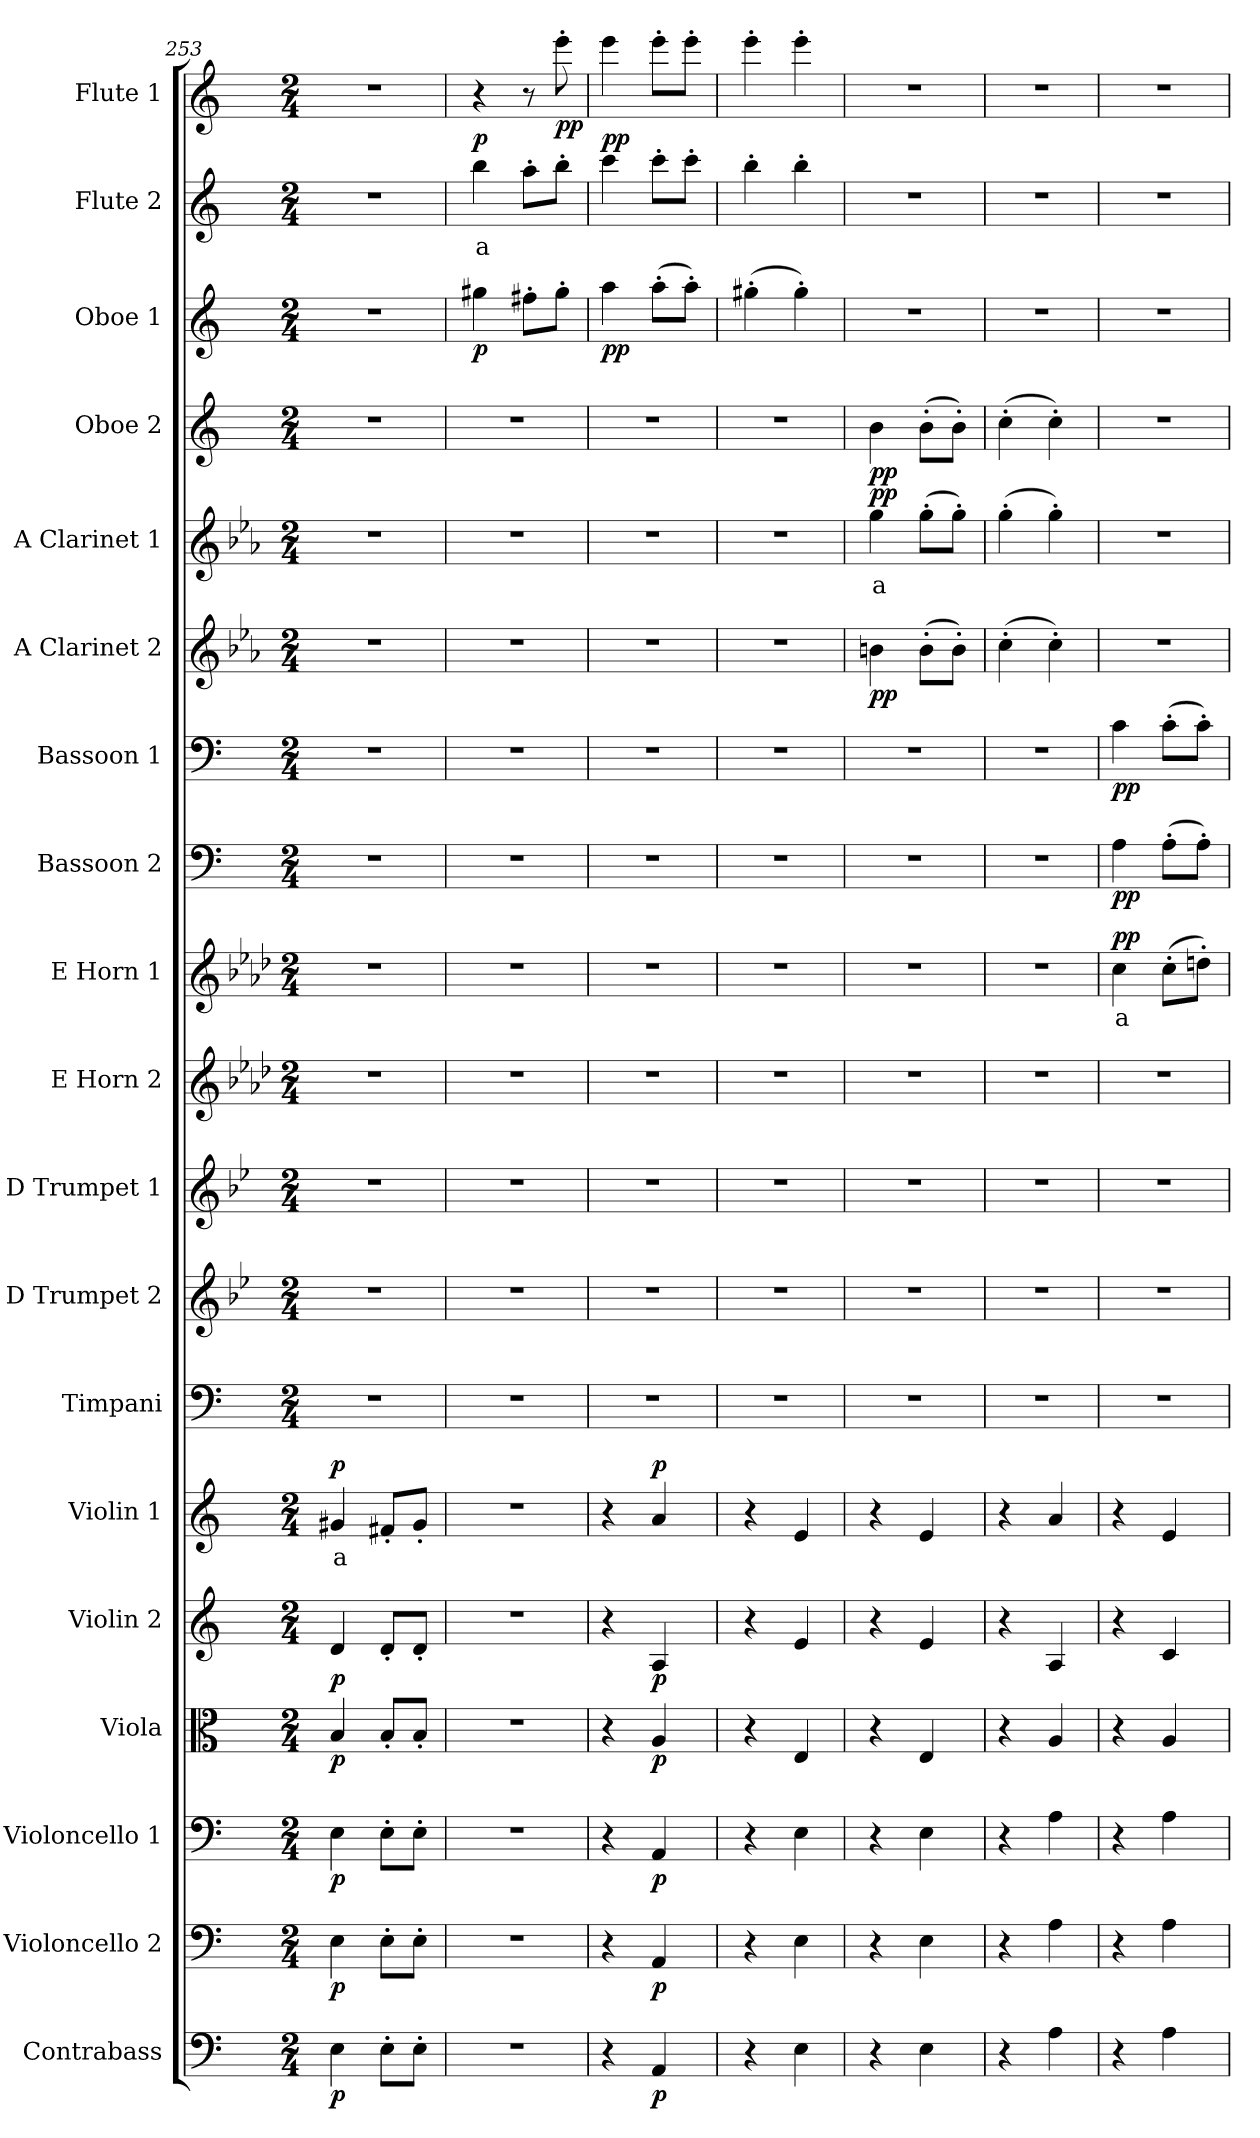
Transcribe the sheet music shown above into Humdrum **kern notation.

**kern	**dynam	**kern	**dynam	**kern	**dynam	**kern	**dynam	**kern	**dynam	**kern	**text	**dynam	**kern	**kern	**kern	**kern	**kern	**text	**dynam	**kern	**dynam	**kern	**dynam	**kern	**dynam	**kern	**text	**dynam	**kern	**dynam	**kern	**dynam	**kern	**text	**dynam	**kern	**dynam
*part19	*part19	*part18	*part18	*part17	*part17	*part16	*part16	*part15	*part15	*part14	*part14	*part14	*part13	*part12	*part11	*part10	*part9	*part9	*part9	*part8	*part8	*part7	*part7	*part6	*part6	*part5	*part5	*part5	*part4	*part4	*part3	*part3	*part2	*part2	*part2	*part1	*part1
*staff19	*staff19	*staff18	*staff18	*staff17	*staff17	*staff16	*staff16	*staff15	*staff15	*staff14	*staff14	*staff14	*staff13	*staff12	*staff11	*staff10	*staff9	*staff9	*staff9	*staff8	*staff8	*staff7	*staff7	*staff6	*staff6	*staff5	*staff5	*staff5	*staff4	*staff4	*staff3	*staff3	*staff2	*staff2	*staff2	*staff1	*staff1
*I"Contrabass	*	*I"Violoncello 2	*	*I"Violoncello 1	*	*I"Viola	*	*I"Violin 2	*	*I"Violin 1	*	*	*I"Timpani	*I"D Trumpet 2	*I"D Trumpet 1	*I"E Horn 2	*I"E Horn 1	*	*	*I"Bassoon 2	*	*I"Bassoon 1	*	*I"A Clarinet 2	*	*I"A Clarinet 1	*	*	*I"Oboe 2	*	*I"Oboe 1	*	*I"Flute 2	*	*	*I"Flute 1	*
*I'Cb	*	*I'Vc 2	*	*I'Vc 1	*	*I'Vla	*	*I'Vln 2	*	*I'Vln 1	*	*	*I'Timp	*I'Tpt 2	*I'Tpt 1	*I'Hn 2	*I'Hn 1	*	*	*I'Bsn 2	*	*I'Bsn 1	*	*I'Cl 2	*	*I'Cl 1	*	*	*I'Ob 2	*	*I'Ob 1	*	*I'Fl 2	*	*	*I'Fl 1	*
*clefF4	*	*clefF4	*	*clefF4	*	*clefC3	*	*clefG2	*	*clefG2	*	*	*clefF4	*clefG2	*clefG2	*clefG2	*clefG2	*	*	*clefF4	*	*clefF4	*	*clefG2	*	*clefG2	*	*	*clefG2	*	*clefG2	*	*clefG2	*	*	*clefG2	*
*ITrd7c12	*	*	*	*	*	*	*	*	*	*	*	*	*	*ITrd-1c-2	*ITrd-1c-2	*ITrd5c8	*ITrd5c8	*	*	*	*	*	*	*ITrd2c3	*	*ITrd2c3	*	*	*	*	*	*	*	*	*	*	*
*k[]	*	*k[]	*	*k[]	*	*k[]	*	*k[]	*	*k[]	*	*	*k[]	*k[]	*k[]	*k[]	*k[]	*	*	*k[]	*	*k[]	*	*k[]	*	*k[]	*	*	*k[]	*	*k[]	*	*k[]	*	*	*k[]	*
*M2/4	*	*M2/4	*	*M2/4	*	*M2/4	*	*M2/4	*	*M2/4	*	*	*M2/4	*M2/4	*M2/4	*M2/4	*M2/4	*	*	*M2/4	*	*M2/4	*	*M2/4	*	*M2/4	*	*	*M2/4	*	*M2/4	*	*M2/4	*	*	*M2/4	*
=253	=253	=253	=253	=253	=253	=253	=253	=253	=253	=253	=253	=253	=253	=253	=253	=253	=253	=253	=253	=253	=253	=253	=253	=253	=253	=253	=253	=253	=253	=253	=253	=253	=253	=253	=253	=253	=253
!	!LO:DY:b	!	!LO:DY:b	!	!LO:DY:b	!	!LO:DY:b	!	!LO:DY:b	!	!LO:LY:b:color=#FF0000	!LO:DY:b	!	!	!	!	!	!	!	!	!	!	!	!	!	!	!	!	!	!	!	!	!	!	!	!	!
4EE\	p	4E\	p	4E\	p	4B/	p	4d/	p	4g#X/	a	p	2r	2r	2r	2r	2r	.	.	2r	.	2r	.	2r	.	2r	.	.	2r	.	2r	.	2r	.	.	2r	.
8EE'\L	.	8E'\L	.	8E'\L	.	8B'/L	.	8d'/L	.	8f#X'/L	.	.	.	.	.	.	.	.	.	.	.	.	.	.	.	.	.	.	.	.	.	.	.	.	.	.	.
8EE'\J	.	8E'\J	.	8E'\J	.	8B'/J	.	8d'/J	.	8g#'/J	.	.	.	.	.	.	.	.	.	.	.	.	.	.	.	.	.	.	.	.	.	.	.	.	.	.	.
=254	=254	=254	=254	=254	=254	=254	=254	=254	=254	=254	=254	=254	=254	=254	=254	=254	=254	=254	=254	=254	=254	=254	=254	=254	=254	=254	=254	=254	=254	=254	=254	=254	=254	=254	=254	=254	=254
!	!	!	!	!	!	!	!	!	!	!	!	!	!	!	!	!	!	!	!	!	!	!	!	!	!	!	!	!	!	!	!	!LO:DY:b	!	!LO:LY:b:color=#FF0000	!LO:DY:b	!	!
2r	.	2r	.	2r	.	2r	.	2r	.	2r	.	.	2r	2r	2r	2r	2r	.	.	2r	.	2r	.	2r	.	2r	.	.	2r	.	4gg#X\	p	4bb\	a	p	4r	.
.	.	.	.	.	.	.	.	.	.	.	.	.	.	.	.	.	.	.	.	.	.	.	.	.	.	.	.	.	.	.	8ff#X'\L	.	8aa'\L	.	.	8r	.
!	!	!	!	!	!	!	!	!	!	!	!	!	!	!	!	!	!	!	!	!	!	!	!	!	!	!	!	!	!	!	!	!	!	!	!	!	!LO:DY:b
.	.	.	.	.	.	.	.	.	.	.	.	.	.	.	.	.	.	.	.	.	.	.	.	.	.	.	.	.	.	.	8gg#'\J	.	8bb'\J	.	.	8eee'\	pp
=255	=255	=255	=255	=255	=255	=255	=255	=255	=255	=255	=255	=255	=255	=255	=255	=255	=255	=255	=255	=255	=255	=255	=255	=255	=255	=255	=255	=255	=255	=255	=255	=255	=255	=255	=255	=255	=255
!	!	!	!	!	!	!	!	!	!	!	!	!	!	!	!	!	!	!	!	!	!	!	!	!	!	!	!	!	!	!	!	!LO:DY:b	!	!	!LO:DY:b	!	!
4r	.	4r	.	4r	.	4r	.	4r	.	4r	.	.	2r	2r	2r	2r	2r	.	.	2r	.	2r	.	2r	.	2r	.	.	2r	.	4aa\	pp	4ccc\	.	pp	4eee\	.
!	!LO:DY:b	!	!LO:DY:b	!	!LO:DY:b	!	!LO:DY:b	!	!LO:DY:b	!	!	!LO:DY:b	!	!	!	!	!	!	!	!	!	!	!	!	!	!	!	!	!	!	!	!	!	!	!	!	!
4AAA/	p	4AA/	p	4AA/	p	4A/	p	4A/	p	4a/	.	p	.	.	.	.	.	.	.	.	.	.	.	.	.	.	.	.	.	.	(8aa'\L	.	8ccc'\L	.	.	8eee'\L	.
.	.	.	.	.	.	.	.	.	.	.	.	.	.	.	.	.	.	.	.	.	.	.	.	.	.	.	.	.	.	.	8aa'\J)	.	8ccc'\J	.	.	8eee'\J	.
=256	=256	=256	=256	=256	=256	=256	=256	=256	=256	=256	=256	=256	=256	=256	=256	=256	=256	=256	=256	=256	=256	=256	=256	=256	=256	=256	=256	=256	=256	=256	=256	=256	=256	=256	=256	=256	=256
4r	.	4r	.	4r	.	4r	.	4r	.	4r	.	.	2r	2r	2r	2r	2r	.	.	2r	.	2r	.	2r	.	2r	.	.	2r	.	(4gg#X'\	.	4bb'\	.	.	4eee'\	.
4EE\	.	4E\	.	4E\	.	4E/	.	4e/	.	4e/	.	.	.	.	.	.	.	.	.	.	.	.	.	.	.	.	.	.	.	.	4gg#'\)	.	4bb'\	.	.	4eee'\	.
=257	=257	=257	=257	=257	=257	=257	=257	=257	=257	=257	=257	=257	=257	=257	=257	=257	=257	=257	=257	=257	=257	=257	=257	=257	=257	=257	=257	=257	=257	=257	=257	=257	=257	=257	=257	=257	=257
!	!	!	!	!	!	!	!	!	!	!	!	!	!	!	!	!	!	!	!	!	!	!	!	!	!LO:DY:b	!	!LO:LY:b:color=#FF0000	!LO:DY:b	!	!LO:DY:b	!	!	!	!	!	!	!
4r	.	4r	.	4r	.	4r	.	4r	.	4r	.	.	2r	2r	2r	2r	2r	.	.	2r	.	2r	.	4g#X\	pp	4ee\	a	pp	4b\	pp	2r	.	2r	.	.	2r	.
4EE\	.	4E\	.	4E\	.	4E/	.	4e/	.	4e/	.	.	.	.	.	.	.	.	.	.	.	.	.	(8g#'\L	.	(8ee'\L	.	.	(8b'\L	.	.	.	.	.	.	.	.
.	.	.	.	.	.	.	.	.	.	.	.	.	.	.	.	.	.	.	.	.	.	.	.	8g#'\J)	.	8ee'\J)	.	.	8b'\J)	.	.	.	.	.	.	.	.
=258	=258	=258	=258	=258	=258	=258	=258	=258	=258	=258	=258	=258	=258	=258	=258	=258	=258	=258	=258	=258	=258	=258	=258	=258	=258	=258	=258	=258	=258	=258	=258	=258	=258	=258	=258	=258	=258
4r	.	4r	.	4r	.	4r	.	4r	.	4r	.	.	2r	2r	2r	2r	2r	.	.	2r	.	2r	.	(4a'\	.	(4ee'\	.	.	(4cc'\	.	2r	.	2r	.	.	2r	.
4AA\	.	4A\	.	4A\	.	4A/	.	4A/	.	4a/	.	.	.	.	.	.	.	.	.	.	.	.	.	4a'\)	.	4ee'\)	.	.	4cc'\)	.	.	.	.	.	.	.	.
=259	=259	=259	=259	=259	=259	=259	=259	=259	=259	=259	=259	=259	=259	=259	=259	=259	=259	=259	=259	=259	=259	=259	=259	=259	=259	=259	=259	=259	=259	=259	=259	=259	=259	=259	=259	=259	=259
!	!	!	!	!	!	!	!	!	!	!	!	!	!	!	!	!	!	!LO:LY:b:color=#FF0000	!LO:DY:b	!	!LO:DY:b	!	!LO:DY:b	!	!	!	!	!	!	!	!	!	!	!	!	!	!
4r	.	4r	.	4r	.	4r	.	4r	.	4r	.	.	2r	2r	2r	2r	4e\	a	pp	4A\	pp	4c\	pp	2r	.	2r	.	.	2r	.	2r	.	2r	.	.	2r	.
4AA\	.	4A\	.	4A\	.	4A/	.	4c/	.	4e/	.	.	.	.	.	.	(8e'\L	.	.	(8A'\L	.	(8c'\L	.	.	.	.	.	.	.	.	.	.	.	.	.	.	.
.	.	.	.	.	.	.	.	.	.	.	.	.	.	.	.	.	8f#X'\J)	.	.	8A'\J)	.	8c'\J)	.	.	.	.	.	.	.	.	.	.	.	.	.	.	.
=	=	=	=	=	=	=	=	=	=	=	=	=	=	=	=	=	=	=	=	=	=	=	=	=	=	=	=	=	=	=	=	=	=	=	=	=	=
*-	*-	*-	*-	*-	*-	*-	*-	*-	*-	*-	*-	*-	*-	*-	*-	*-	*-	*-	*-	*-	*-	*-	*-	*-	*-	*-	*-	*-	*-	*-	*-	*-	*-	*-	*-	*-	*-
